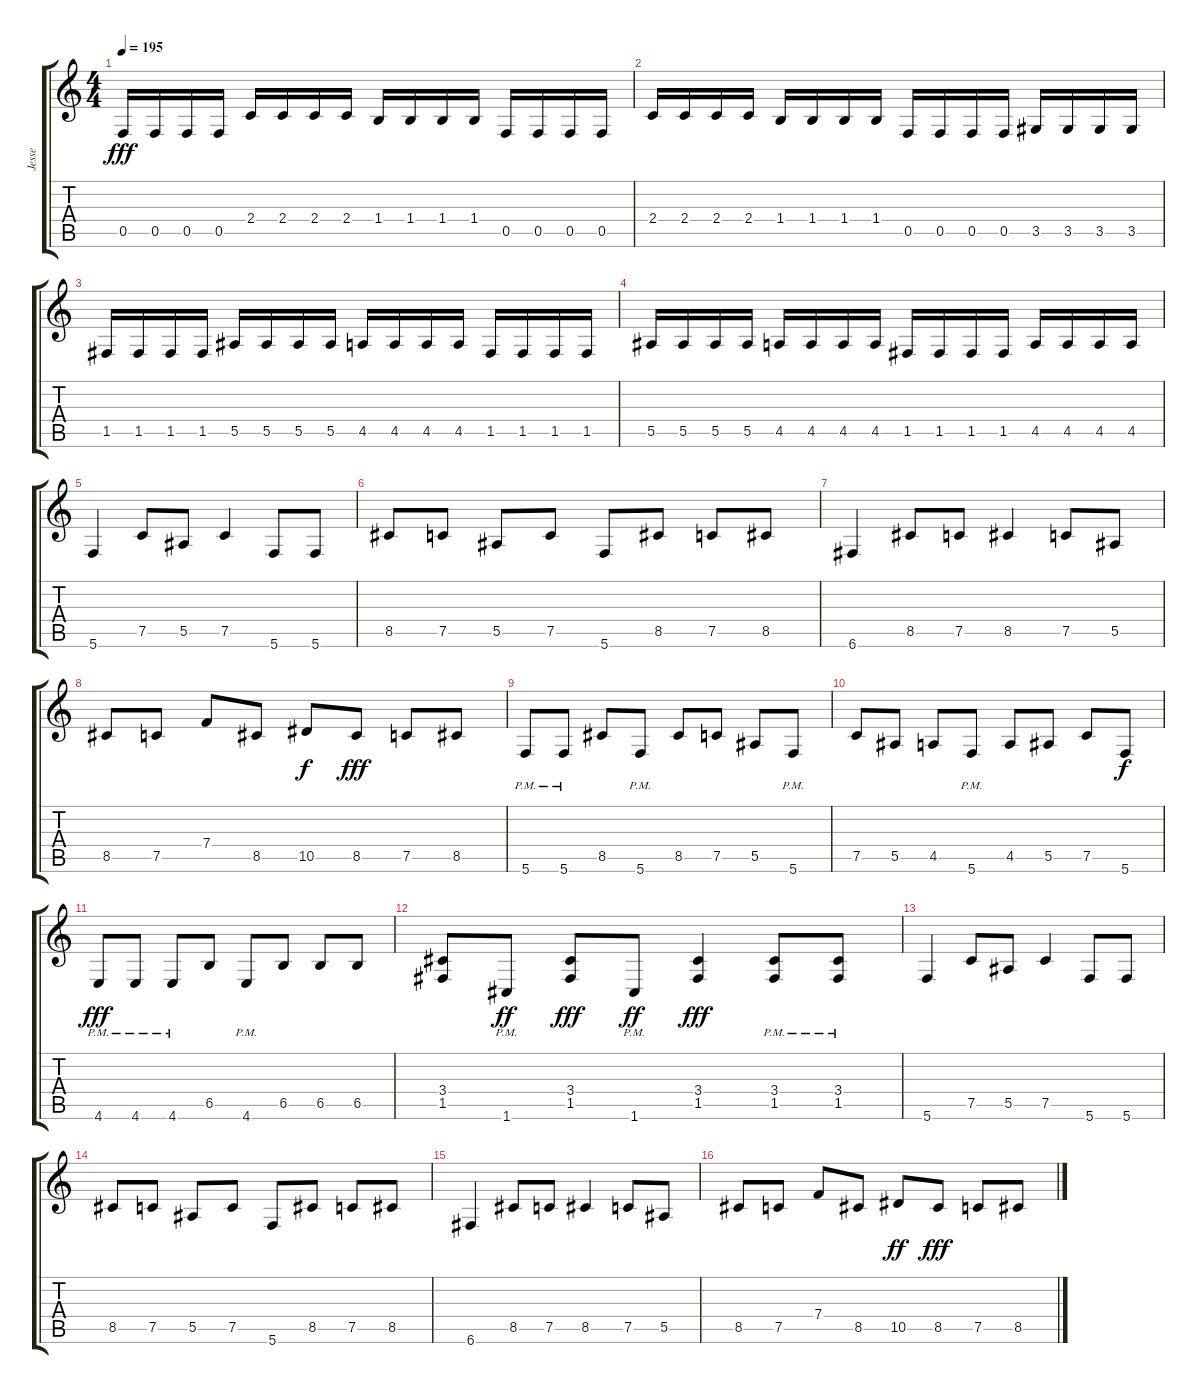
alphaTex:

\track ("Jesse" "Jesse") {instrument distortionguitar}
\staff {score tabs}
\tuning (C4 G3 Eb3 Bb2 F2 C2) {hide}
\ts (4 4)
\tempo 195
\clef g2
\ks c
0.5.16{dy fff} 0.5.16 0.5.16 0.5.16 2.4.16 2.4.16 2.4.16 2.4.16 1.4.16 1.4.16 1.4.16 1.4.16 0.5.16 0.5.16 0.5.16 0.5.16 |
2.4.16 2.4.16 2.4.16 2.4.16 1.4.16 1.4.16 1.4.16 1.4.16 0.5.16 0.5.16 0.5.16 0.5.16 3.5.16 3.5.16 3.5.16 3.5.16 |
1.5.16 1.5.16 1.5.16 1.5.16 5.5.16 5.5.16 5.5.16 5.5.16 4.5.16 4.5.16 4.5.16 4.5.16 1.5.16 1.5.16 1.5.16 1.5.16 |
5.5.16 5.5.16 5.5.16 5.5.16 4.5.16 4.5.16 4.5.16 4.5.16 1.5.16 1.5.16 1.5.16 1.5.16 4.5.16 4.5.16 4.5.16 4.5.16 |
5.6.4 7.5.8 5.5.8 7.5.4 5.6.8 5.6.8 |
8.5.8 7.5.8 5.5.8 7.5.8 5.6.8 8.5.8 7.5.8 8.5.8 |
6.6.4 8.5.8 7.5.8 8.5.4 7.5.8 5.5.8 |
8.5.8 7.5.8 7.4.8 8.5.8 10.5.8{dy f} 8.5.8{dy fff} 7.5.8 8.5.8 |
5.6{pm}.8 5.6{pm}.8 8.5.8 5.6{pm}.8 8.5.8 7.5.8 5.5.8 5.6{pm}.8 |
7.5.8 5.5.8 4.5.8 5.6{pm}.8 4.5.8 5.5.8 7.5.8 5.6.8{dy f} |
4.6{pm}.8{dy fff} 4.6{pm}.8 4.6{pm}.8 6.5.8 4.6{pm}.8 6.5.8 6.5.8 6.5.8 |
(3.4 1.5).8 1.6{pm}.8{dy ff} (3.4 1.5).8{dy fff} 1.6{pm}.8{dy ff} (3.4 1.5).4{dy fff} (3.4{pm} 1.5{pm}).8 (3.4{pm} 1.5{pm}).8 |
5.6.4 7.5.8 5.5.8 7.5.4 5.6.8 5.6.8 |
8.5.8 7.5.8 5.5.8 7.5.8 5.6.8 8.5.8 7.5.8 8.5.8 |
6.6.4 8.5.8 7.5.8 8.5.4 7.5.8 5.5.8 |
8.5.8 7.5.8 7.4.8 8.5.8 10.5.8{dy ff} 8.5.8{dy fff} 7.5.8 8.5.8
